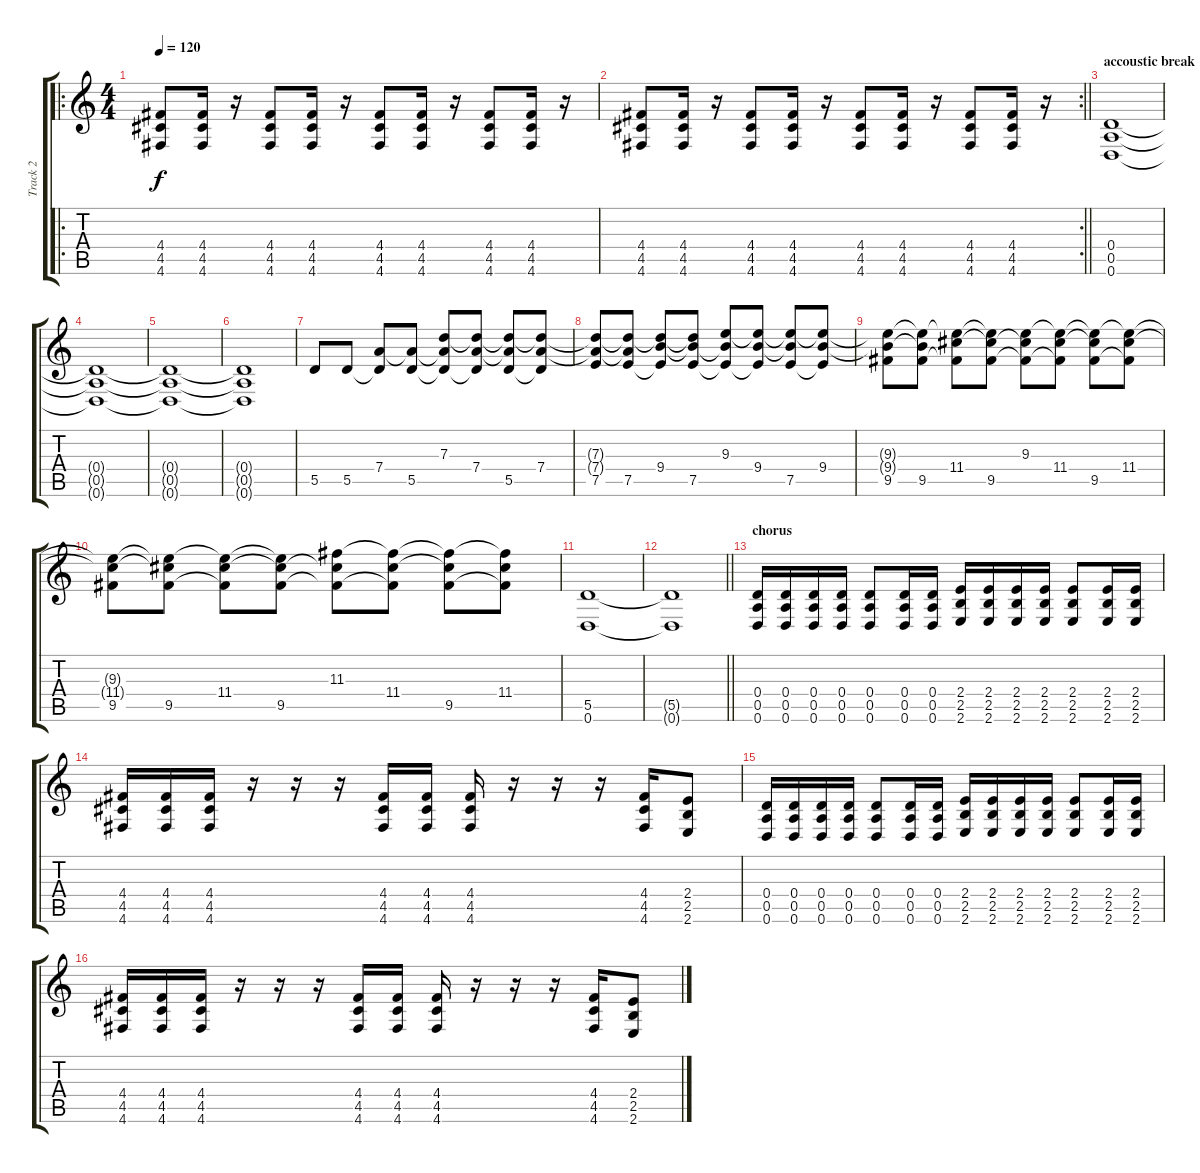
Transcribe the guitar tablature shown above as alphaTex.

\track ("Track 2" "Track 2") {instrument overdrivenguitar}
\staff {score tabs}
\tuning (E4 B3 G3 D3 A2 D2) {hide}
\ro
\ts (4 4)
\tempo 120
\clef g2
\ks c
(4.4 4.5 4.6).8{dy f} (4.4 4.5 4.6).16 r.16 (4.4 4.5 4.6).8 (4.4 4.5 4.6).16 r.16 (4.4 4.5 4.6).8 (4.4 4.5 4.6).16 r.16 (4.4 4.5 4.6).8 (4.4 4.5 4.6).16 r.16 |
\rc 2
\barLineRight lightlight
(4.4 4.5 4.6).8 (4.4 4.5 4.6).16 r.16 (4.4 4.5 4.6).8 (4.4 4.5 4.6).16 r.16 (4.4 4.5 4.6).8 (4.4 4.5 4.6).16 r.16 (4.4 4.5 4.6).8 (4.4 4.5 4.6).16 r.16 |
\section ("" "accoustic break")
(0.4 0.5 0.6).1 |
(0.4{t} 0.5{t} 0.6{t}).1 |
(0.4{t} 0.5{t} 0.6{t}).1 |
(0.4{t} 0.5{t} 0.6{t}).1 |
5.5.8{instrument acousticguitarsteel} 5.5.8 (7.4 5.5{t}).8 (7.4{t} 5.5).8 (7.3 7.4{t} 5.5{t}).8 (7.3{t} 7.4 5.5{t}).8 (7.3{t} 7.4{t} 5.5).8 (7.3{t} 7.4 5.5{t}).8 |
(7.3{t} 7.4{t} 7.5).8 (7.3{t} 7.4{t} 7.5).8 (7.3{t} 9.4 7.5{t}).8 (7.3{t} 9.4{t} 7.5).8 (9.3 9.4{t} 7.5{t}).8 (9.3{t} 9.4 7.5{t}).8 (9.3{t} 9.4{t} 7.5).8 (9.3{t} 9.4 7.5{t}).8 |
(9.3{t} 9.4{t} 9.5).8 (9.3{t} 9.4{t} 9.5).8 (9.3{t} 11.4 9.5{t}).8 (9.3{t} 11.4{t} 9.5).8 (9.3 11.4{t} 9.5{t}).8 (9.3{t} 11.4 9.5{t}).8 (9.3{t} 11.4{t} 9.5).8 (9.3{t} 11.4 9.5{t}).8 |
(9.3{t} 11.4{t} 9.5).8 (9.3{t} 11.4{t} 9.5).8 (9.3{t} 11.4 9.5{t}).8 (9.3{t} 11.4{t} 9.5).8 (11.3 11.4{t} 9.5{t}).8 (11.3{t} 11.4 9.5{t}).8 (11.3{t} 11.4{t} 9.5).8 (11.3{t} 11.4 9.5{t}).8 |
(5.5 0.6).1 |
\barLineRight lightlight
(5.5{t} 0.6{t}).1 |
\section ("" "chorus")
(0.4 0.5 0.6).16{instrument overdrivenguitar} (0.4 0.5 0.6).16 (0.4 0.5 0.6).16 (0.4 0.5 0.6).16 (0.4 0.5 0.6).8 (0.4 0.5 0.6).16 (0.4 0.5 0.6).16 (2.4 2.5 2.6).16 (2.4 2.5 2.6).16 (2.4 2.5 2.6).16 (2.4 2.5 2.6).16 (2.4 2.5 2.6).8 (2.4 2.5 2.6).16 (2.4 2.5 2.6).16 |
(4.4 4.5 4.6).16 (4.4 4.5 4.6).16 (4.4 4.5 4.6).16 r.16 r.16 r.16 (4.4 4.5 4.6).16 (4.4 4.5 4.6).16 (4.4 4.5 4.6).16 r.16 r.16 r.16 (4.4 4.5 4.6).16 (2.4 2.5 2.6).8 |
(0.4 0.5 0.6).16 (0.4 0.5 0.6).16 (0.4 0.5 0.6).16 (0.4 0.5 0.6).16 (0.4 0.5 0.6).8 (0.4 0.5 0.6).16 (0.4 0.5 0.6).16 (2.4 2.5 2.6).16 (2.4 2.5 2.6).16 (2.4 2.5 2.6).16 (2.4 2.5 2.6).16 (2.4 2.5 2.6).8 (2.4 2.5 2.6).16 (2.4 2.5 2.6).16 |
(4.4 4.5 4.6).16 (4.4 4.5 4.6).16 (4.4 4.5 4.6).16 r.16 r.16 r.16 (4.4 4.5 4.6).16 (4.4 4.5 4.6).16 (4.4 4.5 4.6).16 r.16 r.16 r.16 (4.4 4.5 4.6).16 (2.4 2.5 2.6).8
